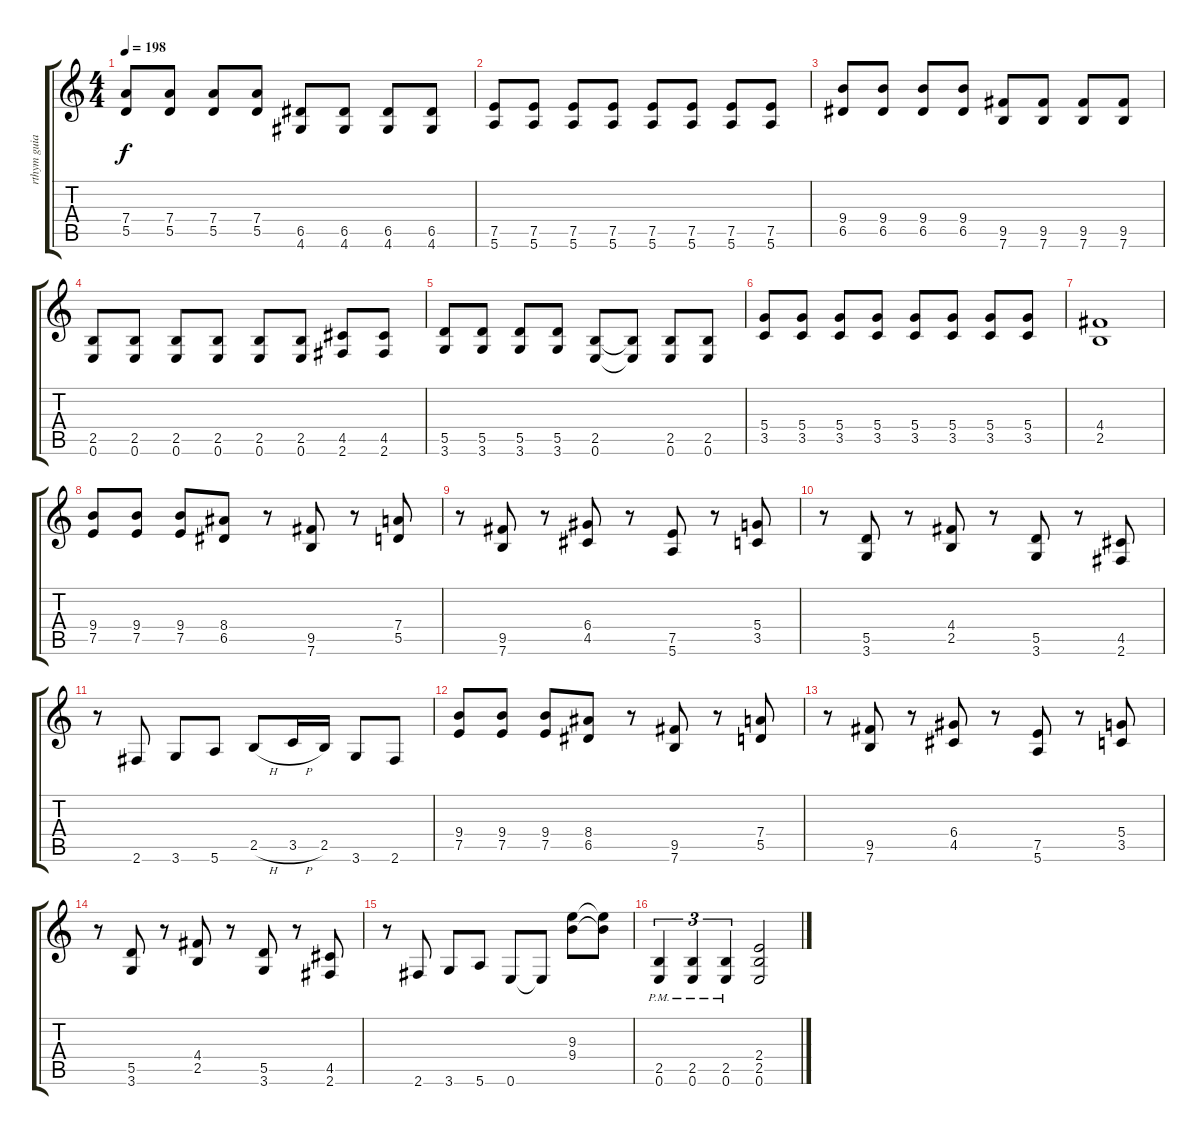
\track ("rthym guiar" "rthym guia") {instrument distortionguitar}
\staff {score tabs}
\tuning (E4 B3 G3 D3 A2 E2) {hide}
\ts (4 4)
\tempo 198
\clef g2
\ks c
(7.4 5.5).8{dy f} (7.4 5.5).8 (7.4 5.5).8 (7.4 5.5).8 (6.5 4.6).8 (6.5 4.6).8 (6.5 4.6).8 (6.5 4.6).8 |
(7.5 5.6).8 (7.5 5.6).8 (7.5 5.6).8 (7.5 5.6).8 (7.5 5.6).8 (7.5 5.6).8 (7.5 5.6).8 (7.5 5.6).8 |
(9.4 6.5).8 (9.4 6.5).8 (9.4 6.5).8 (9.4 6.5).8 (9.5 7.6).8 (9.5 7.6).8 (9.5 7.6).8 (9.5 7.6).8 |
(2.5 0.6).8 (2.5 0.6).8 (2.5 0.6).8 (2.5 0.6).8 (2.5 0.6).8 (2.5 0.6).8 (4.5 2.6).8 (4.5 2.6).8 |
(5.5 3.6).8 (5.5 3.6).8 (5.5 3.6).8 (5.5 3.6).8 (2.5 0.6).8 (2.5{t} 0.6{t}).8 (2.5 0.6).8 (2.5 0.6).8 |
(5.4 3.5).8 (5.4 3.5).8 (5.4 3.5).8 (5.4 3.5).8 (5.4 3.5).8 (5.4 3.5).8 (5.4 3.5).8 (5.4 3.5).8 |
(4.4 2.5).1 |
(9.4 7.5).8 (9.4 7.5).8 (9.4 7.5).8 (8.4 6.5).8 r.8 (9.5 7.6).8 r.8 (7.4 5.5).8 |
r.8 (9.5 7.6).8 r.8 (6.4 4.5).8 r.8 (7.5 5.6).8 r.8 (5.4 3.5).8 |
r.8 (5.5 3.6).8 r.8 (4.4 2.5).8 r.8 (5.5 3.6).8 r.8 (4.5 2.6).8 |
r.8 2.6.8 3.6.8 5.6.8 2.5{h}.8 3.5{h}.16 2.5.16 3.6.8 2.6.8 |
(9.4 7.5).8 (9.4 7.5).8 (9.4 7.5).8 (8.4 6.5).8 r.8 (9.5 7.6).8 r.8 (7.4 5.5).8 |
r.8 (9.5 7.6).8 r.8 (6.4 4.5).8 r.8 (7.5 5.6).8 r.8 (5.4 3.5).8 |
r.8 (5.5 3.6).8 r.8 (4.4 2.5).8 r.8 (5.5 3.6).8 r.8 (4.5 2.6).8 |
r.8 2.6.8 3.6.8 5.6.8 0.6.8 0.6{t}.8 (9.3 9.4).8 (9.3{t} 9.4{t}).8 |
(2.5{pm} 0.6{pm}).4{tu (3 2)} (2.5{pm} 0.6{pm}).4{tu (3 2)} (2.5{pm} 0.6{pm}).4{tu (3 2)} (2.4 2.5 0.6).2
